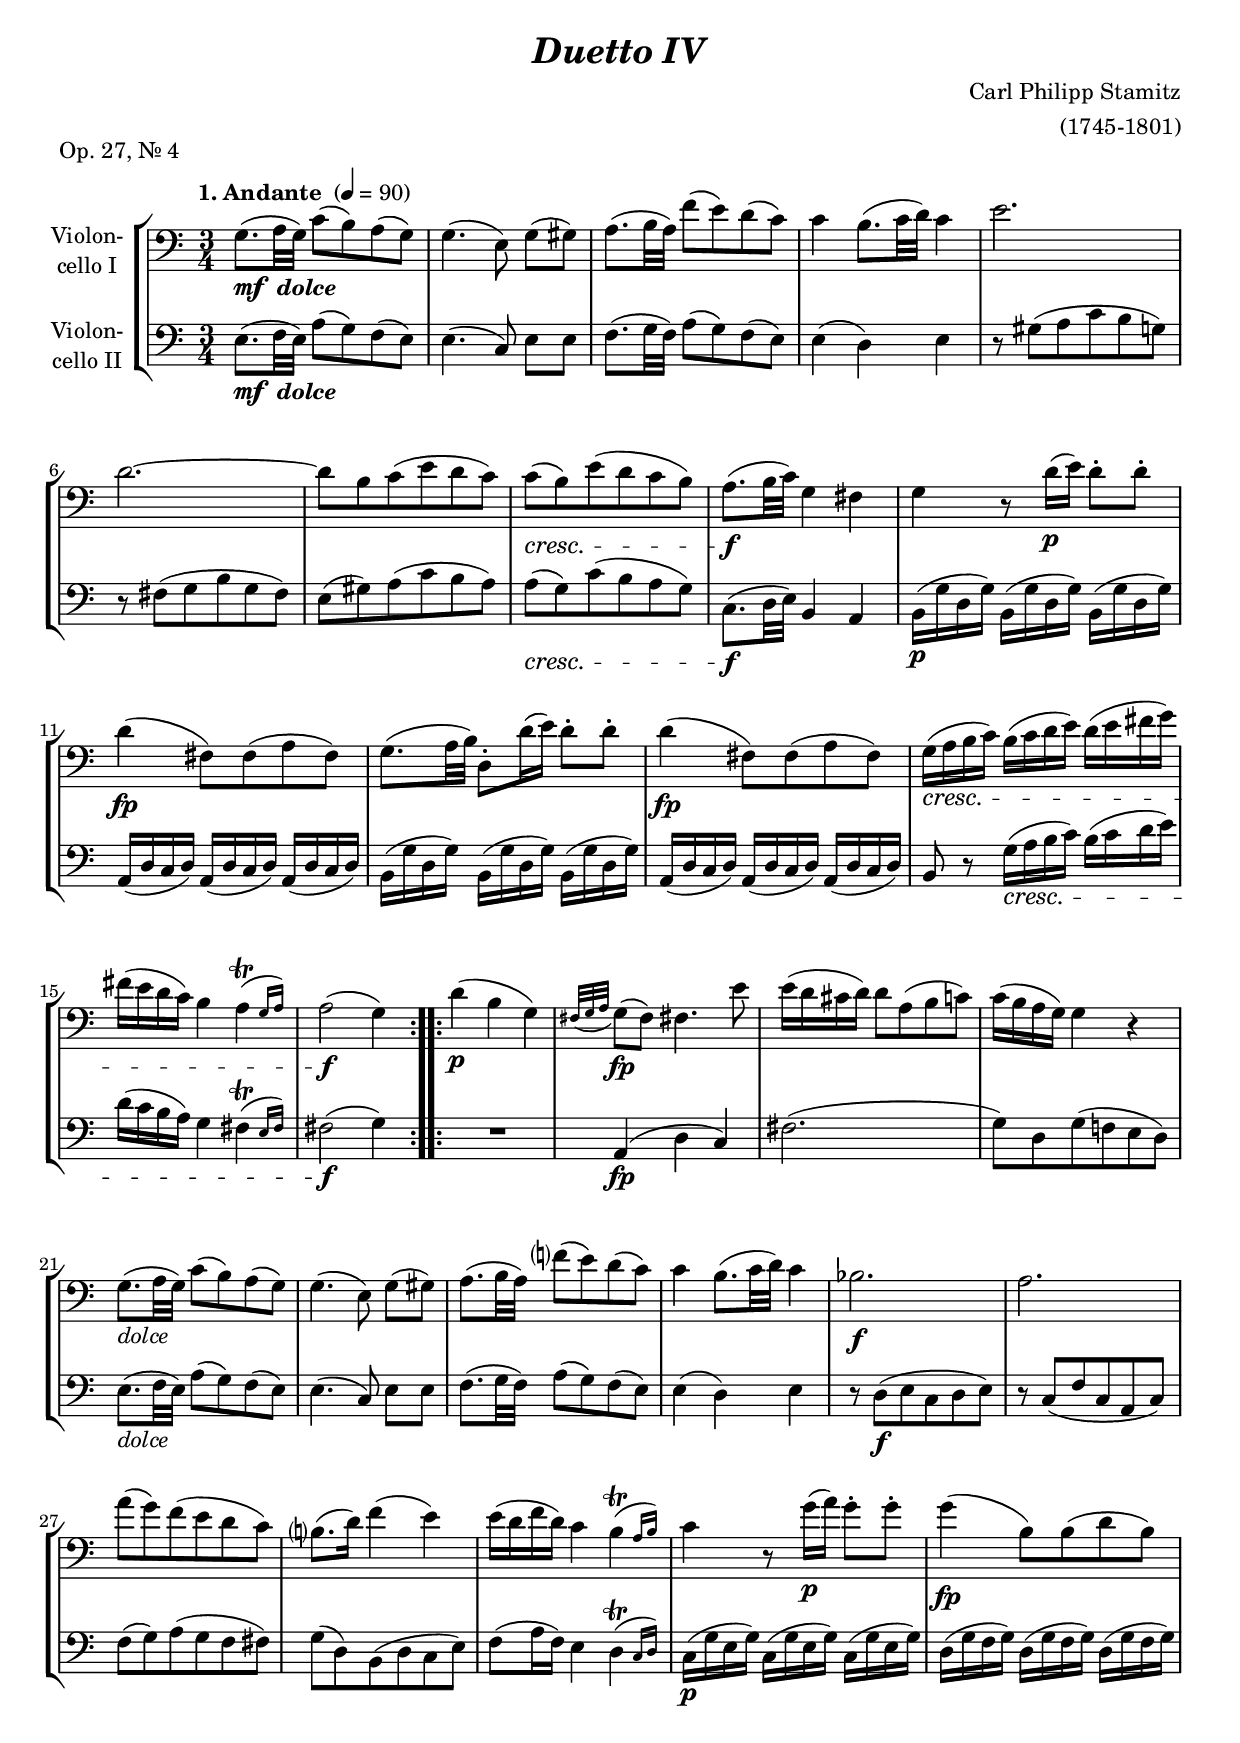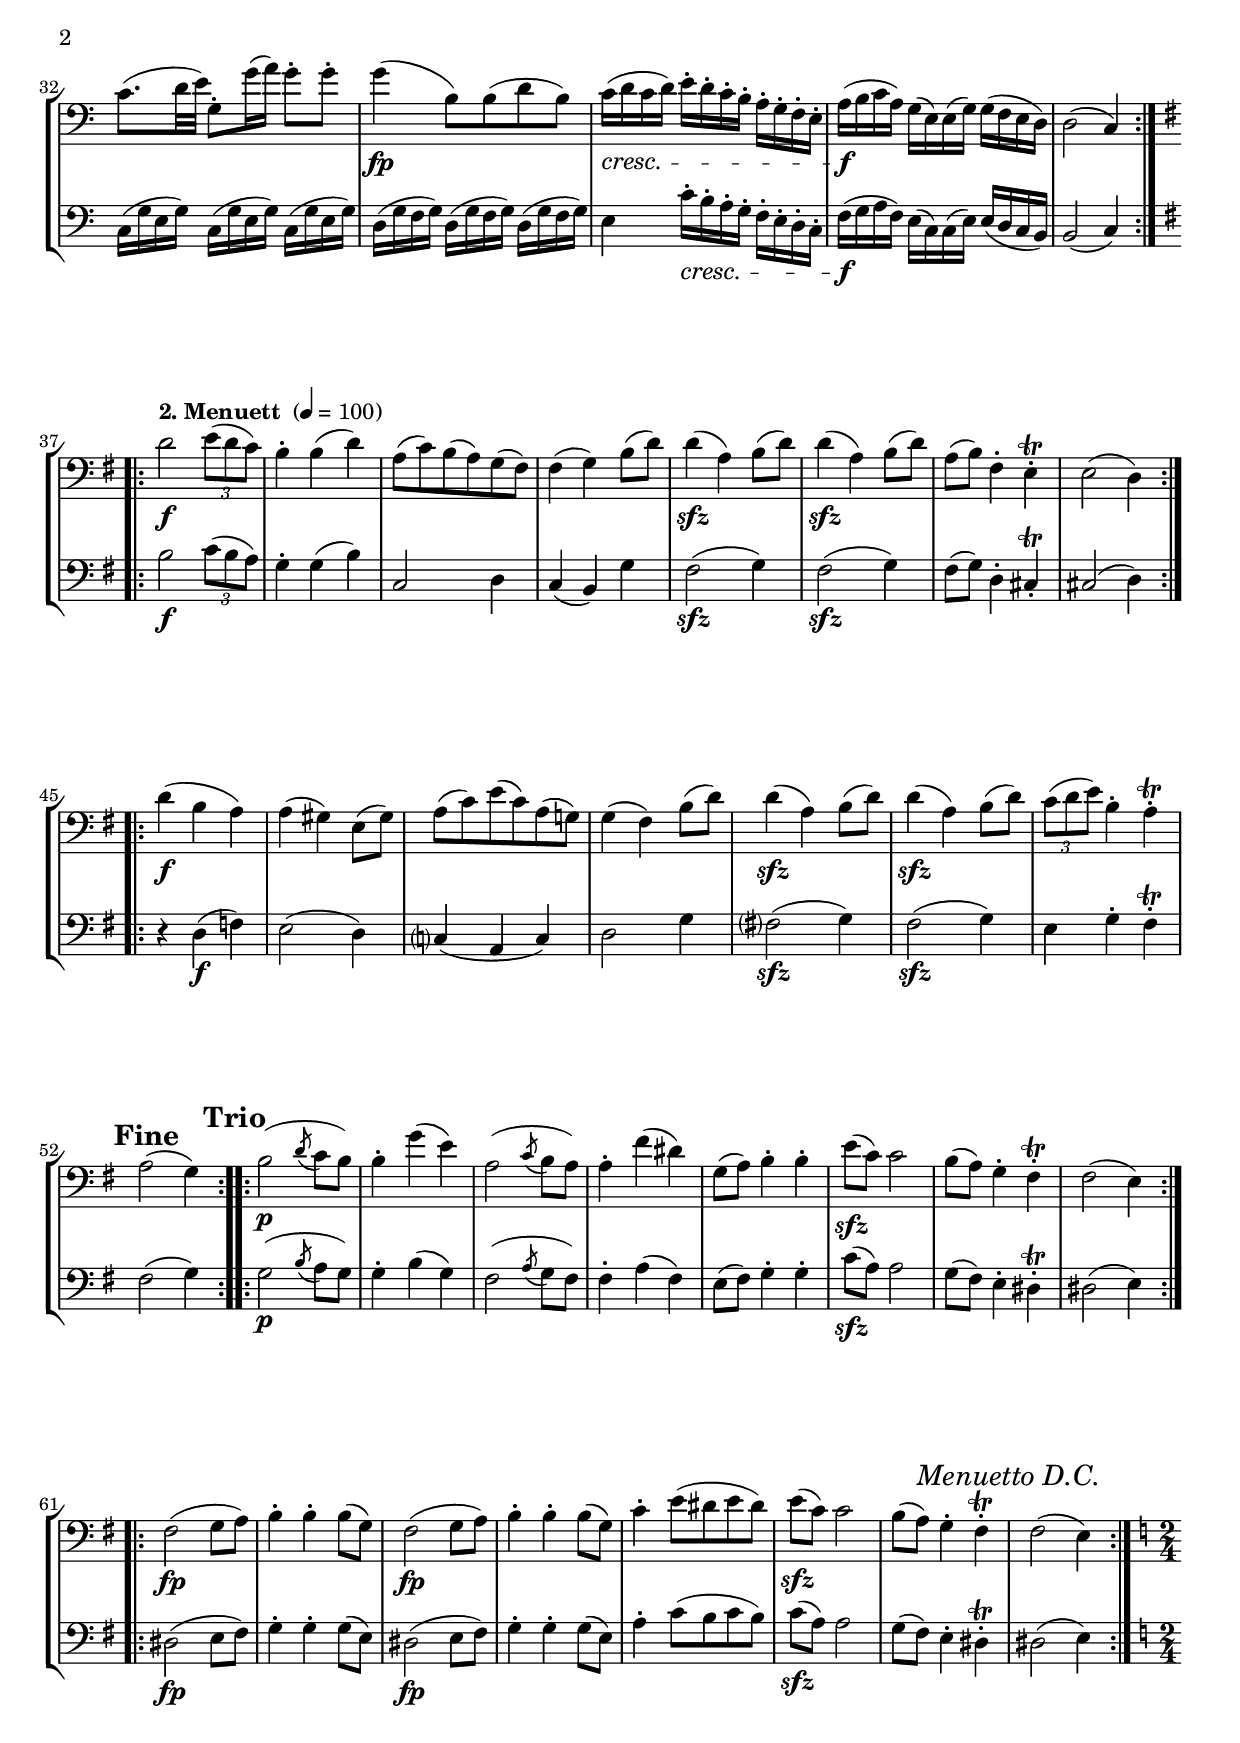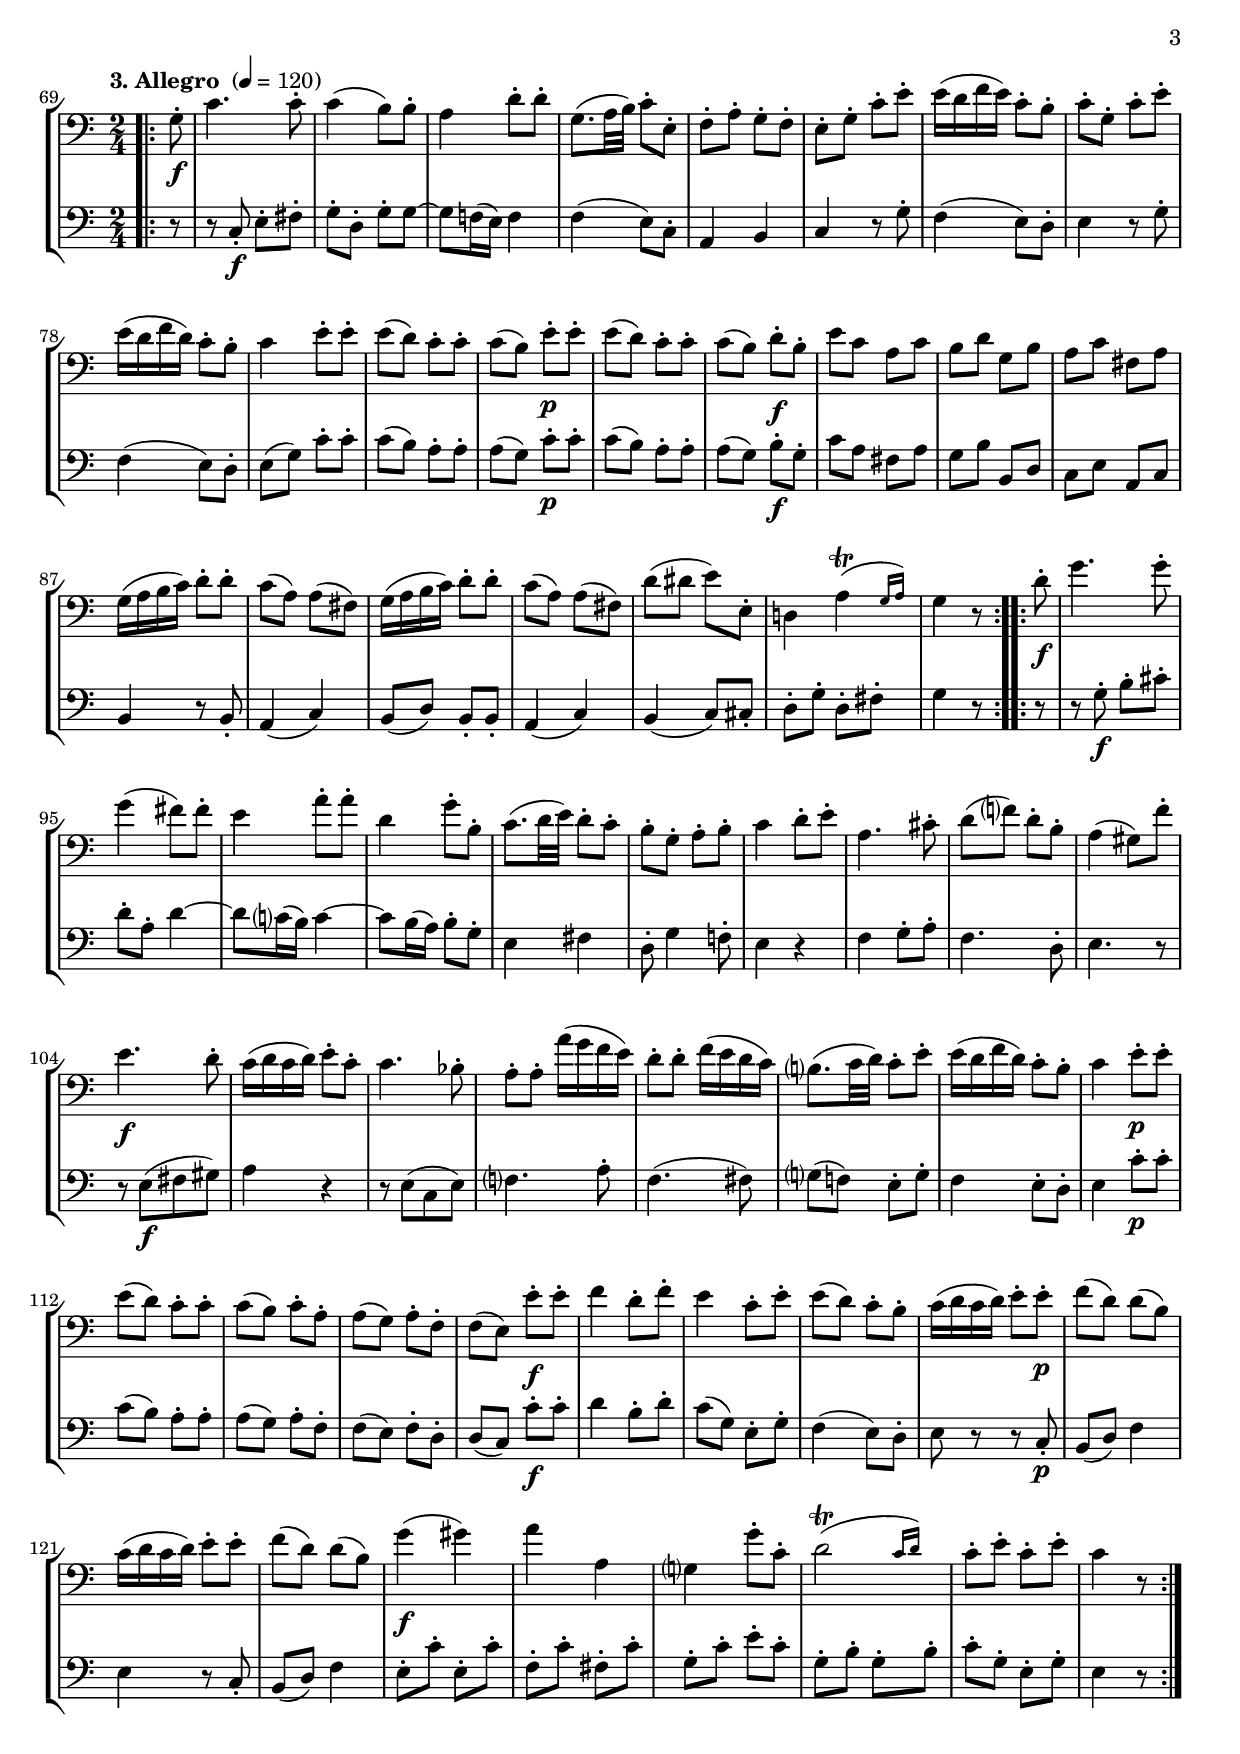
\version "2.14.2"
\include "deutsch.ly"

#(set-global-staff-size 19.5)

\header {
  title     = \markup \bold \italic "Duetto IV"
  composer  = "Carl Philipp Stamitz"
  arranger  = "(1745-1801)"
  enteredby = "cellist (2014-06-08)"
  piece     = "Op. 27, Nr. 4"
}

voiceconsts = {
 \key f \major
 \clef "bass"
% \numericTimeSignature
 \compressFullBarRests
}

mihi = "clarinet"
milo = "bassoon"

dolc = \markup \italic "dolce"
fine = \mark \markup \bold "Fine"
medc = \mark \markup \italic "Menuetto D.C."
mfdo = \markup { \dynamic mf \bold \italic " dolce" }
trio = \mark \markup \bold "Trio"

introa = {            \tempo "1. Andante " 4=90  \time 3/4 }
introb = { \break     \tempo "2. Menuett " 4=100 \key c \major }
introc = { \pageBreak \tempo "3. Allegro " 4=120 \key f \major \time 2/4 }

va = \relative c'' {
  \voiceconsts
%  \clef "tenor"

  \introa
  \repeat volta 2 {
    c8.(_\mfdo d32 c) f8( e) d( c)
    c4.( a8) c[( cis)]
    d8.( e32 d) b'8( a) g( f)
    f4 e8.( f32 g) f4
    a2.
    g~

    g8 e f( a g f)
    f(\cresc e) a( g f e)
    d8.(\f e32 f) c4 h
    c r8 g'16(\p a) g8-. g-.
    g4(\fp h,8) h( d h)

    c8.( d32 e) g,8-. g'16( a) g8-. g-.
    g4(\fp h,8) h( d h)
    c16(\cresc d e f) e( f g a) g( a h c)
    h( a g f) e4 \afterGrace d(\trill { c16[ d]) }
    d2(\f c4)
  }
  \repeat volta 2 {
    g'(\p e c)
    \appoggiatura { h32[ c d] } c8(\fp h) h!4. a'8
    a16( g fis g) g8 d( e f)
    f16( e d c) c4 r
    c8.(_\dolc d32 c) f8( e) d( c)
    c4.( a8) c[( cis)]

    d8.( e32 d) b'?8(a) g( f)
    f4 e8.( f32 g) f4
    es2.\f
    d
    d'8( c) b( a g f)
    e?8.( g16) b4( a)

    a16( g b g) f4 \afterGrace e(\trill { d16[ e]) }
    f4 r8 c'16(\p d) c8-. c-.
    c4(\fp e,8) e( g e)
    f8.( g32 a) c,8-. c'16( d) c8-. c-.

    c4(\fp e,8) e( g e)
    f16(\cresc g f g) a-. g-. f-. e-. d-. c-. b-. a-.
    d(\f e f d) c( a) a( c) c( b a g)
    g2( f4)
  }

  \introb
  \repeat volta 2 {
    g'2\f \times 2/3 { a8( g f) }
    e4-. e( g)
    d8( f) e( d) c( h)
    h4( c) e8( g)
    g4(\sfz d) e8( g)
    g4(\sfz d) e8( g)
    d( e) h4-. a-.\trill
    a2( g4)
  }

  \repeat volta 2 {
    g'(\f e d)
    d( cis) a8( cis)
    d( f) a( f) d( c!)
    c4( h) e8( g)
    g4(\sfz d) e8( g)
    g4(\sfz d) e8( g)
    \times 2/3 { f( g a) } e4-. d-.\trill
    \fine d2( c4)
  }

  \repeat volta 2 {
    \trio e2(\p \acciaccatura g8 f e)
    e4-. c'( a)
    d,2( \acciaccatura f8 e d)
    d4-. h'( gis)
    c,8( d) e4-. e-.
    a8(\sfz f) f2
    e8( d) c4-. h-.\trill
    h2( a4)
  }

  \repeat volta 2 {
    h2(\fp c8 d)
    e4-. e-. e8( c)
    h2(\fp c8 d)
    e4-. e-. e8( c)
    f4-. a8( gis a gis)
    a(\sfz f) f2
    e8( d) c4-. h-.\trill
    \medc h2( a4)
  }

  \introc
  \repeat volta 2 {
    \partial 8 c8-.\f
    f4. f8-.
    f4( e8) e-.
    d4 g8-. g-.
    c,8.( d32 e) f8-. a,-.
    b-. d-. c-. b-.
    a-. c-. f-. a-.
    a16( g b a) f8-. e-.

    f-. c-. f-. a-.
    a16( g b g) f8-. e-.
    f4 a8-. a-.
    a( g) f-. f-.
    f( e) a-.\p a-.
    a( g) f-. f-.
    f( e) g-.\f e-.

    a f d f
    e g c, e
    d f h, d
    c16( d e f) g8-. g-.
    f( d) d( h)
    c16( d e f) g8-. g-.
    f( d) d( h)

    g'( gis a) a,-.
    g!4 \afterGrace d'(\trill { c16[ d]) }
    c4 r8
  }

  \repeat volta 2 {
    g'-.\f
    c4. c8-.
    c4( h8) h-.
    a4 d8-. d-.
    g,4 c8-. e,-.

    f8.( g32 a) g8-. f-.
    e-. c-. d-. e-.
    f4 g8-. a-.
    d,4. fis8-.
    g( b?) g-. e-.
    d4( cis8) b'-.
    a4.\f g8-.
    f16( g f g) a8-. f-.

    f4. es8-.
    d-. d-. d'16( c b a)
    g8-. g-. b16( a g f)
    e?8.( f32 g) f8-. a-.
    a16( g b g) f8-. e-.
    f4 a8-.\p a-.
    a( g) f-. f-.

    f( e) f-. d-.
    d( c) d-. b-.
    b( a) a'-.\f a-.
    b4 g8-. b-.
    a4 f8-. a-.
    a( g) f-. e-.
    f16( g f g) a8-. a-.\p
    b( g) g( e)

    f16( g f g) a8-. a-.
    b( g) g( e)
    c'4(\f cis)
    d d,
    c? c'8-. f,-.
    \afterGrace g2(\trill { f16[ g]) }
    f8-. a-. f-. a-.
    f4 r8
  }
}

vb = \relative c'' {
  \voiceconsts

  \introa
  \repeat volta 2 {
    a8.(_\mfdo b32 a) d8( c) b( a)
    a4.( f8) a[ a]
    b8.( c32 b) d8( c) b( a)
    a4( g) a
    r8 cis( d f e c)
    r h( c e c h)

    a( cis) d( f e d)
    d(\cresc c) f( e d c)
    f,8.(\f g32 a) e4 d
    e16(\p c' g c) e,( c' g c) e,( c' g c)
    d,( g f g) d( g f g) d( g f g)

    e( c' g c) e,( c' g c) e,( c' g c)
    d,( g f g) d( g f g) d( g f g)
    e8 r c'16(\cresc d e f) e( f g a)
    g( f e d) c4 \afterGrace h(\trill { a16[ h]) }
    h2(\f c4)
  }
  \repeat volta 2 {
    R2.
    d,4(\fp g f)
    h2.(
    c8) g c( b! a g)
    a8.(_\dolc b32 a) d8( c) b( a)
    a4.( f8) a[ a]

    b8.( c32 b) d8( c) b( a)
    a4( g) a
    r8 g(\f a f g a)
    r f( b f d f)
    b( c) d( c b h)
    c( g) e( g f a)

    b( d16 b) a4 \afterGrace g(\trill { f16[ g]) }
    f16(\p c' a c) f,( c' a c) f,( c' a c)
    g( c b c) g( c b c) g( c b c)
    f,( c' a c) f,( c' a c) f,( c' a c)

    g( c b c) g( c b c) g( c b c)
    a4 f'16-.\cresc e-. d-. c-. b-. a-. g-. f-.
    b(\f c d b) a( f) f( a) a( g f e)
    e2( f4)
  }

  \introb
  \repeat volta 2 {
    e'2\f \times 2/3 { f8( e d) }
    c4-. c( e)
    f,2 g4
    f( e) c'
    h2(\sfz c4)
    h2(\sfz c4)
    h8( c) g4-. fis-.\trill
    fis2( g4)
  }

  \repeat volta 2 {
    r g(\f b)
    a2( g4)
    f?( d f)
    g2 c4
    h?2(\sfz c4)
    h2(\sfz c4)
    a c-. h-.\trill
    \fine h2( c4)
  }

  \repeat volta 2 {
    \trio c2(\p \acciaccatura e8 d c)
    c4-. e( c)
    h2( \acciaccatura d8 c h)
    h4-. d( h)
    a8( h) c4-. c-.
    f8(\sfz d) d2
    c8( h) a4-. gis-.\trill
    gis2( a4)
  }

  \repeat volta 2 {
    gis2(\fp a8 h)
    c4-. c-. c8( a)
    gis2(\fp a8 h)
    c4-. c-. c8( a)
    d4-. f8( e f e)
    f(\sfz d) d2
    c8( h) a4-. gis-.\trill
    \medc gis2( a4)
  }

  \introc
  \repeat volta 2 {
    \partial 8 r8
    r f-.\f a-. h-.
    c-. g-. c-. c~
    c b!16( a) b4
    b( a8) f-.
    d4 e
    f r8 c'-.
    b4( a8) g-.

    a4 r8 c-.
    b4( a8) g-.
    a( c) f-. f-.
    f( e) d-. d-.
    d( c) f-.\p f-.
    f( e) d-. d-.
    d( c) e-.\f c-.

    f d h d
    c e e, g
    f a d, f
    e4 r8 e-.
    d4( f)
    e8( g) e-. e-.
    d4( f)

    e( f8) fis-.
    g-. c-. g-. h-.
    c4 r8
  }

  \repeat volta 2 {
    r
    r c-.\f e-. fis-.
    g-. d-. g4~
    g8 f?16( e) f4~
    f8 e16( d) e8-. c-.

    a4 h
    g8-. c4 b!8-.
    a4 r
    b c8-. d-.
    b4. g8-.
    a4. r8
    r a[(\f h cis)]
    d4 r

    r8 a[( f a)]
    b?4. d8-.
    b4.( h8)
    c?( b!) a-. c-.
    b4 a8-. g-.
    a4 f'8-.\p f-.
    f( e) d-. d-.

    d( c) d-. b-.
    b( a) b-. g-.
    g( f) f'-.\f f-.
    g4 e8-. g-.
    f( c) a-. c-.
    b4( a8) g-.
    a r r f-.\p
    e( g) b4

    a r8 f-.
    e( g) b4
    a8-. f'-. a,-. f'-.
    b,-. f'-. h,-. f'-.
    c-. f-. a-. f-.
    c-. e-. c-. e-.
    f-. c-. a-. c-.
    a4 r8
  }
}


music = \new StaffGroup <<
      \new Staff {
	\set Staff.midiInstrument = \milo
	\set Staff.instrumentName = \markup \center-column { "Violon-" "cello I" }
	\transpose f c, { \va }
      }

      \new Staff {
	\set Staff.midiInstrument = \milo
	\set Staff.instrumentName = \markup \center-column { "Violon-" "cello II" }
	\transpose f c, { \vb }
      }
>>

\book {
  \score {
    \music
    \layout {}
  }

  \score {
    \unfoldRepeats \music

    \midi {
      \context {
        \Score
      }
    }
  }
}
